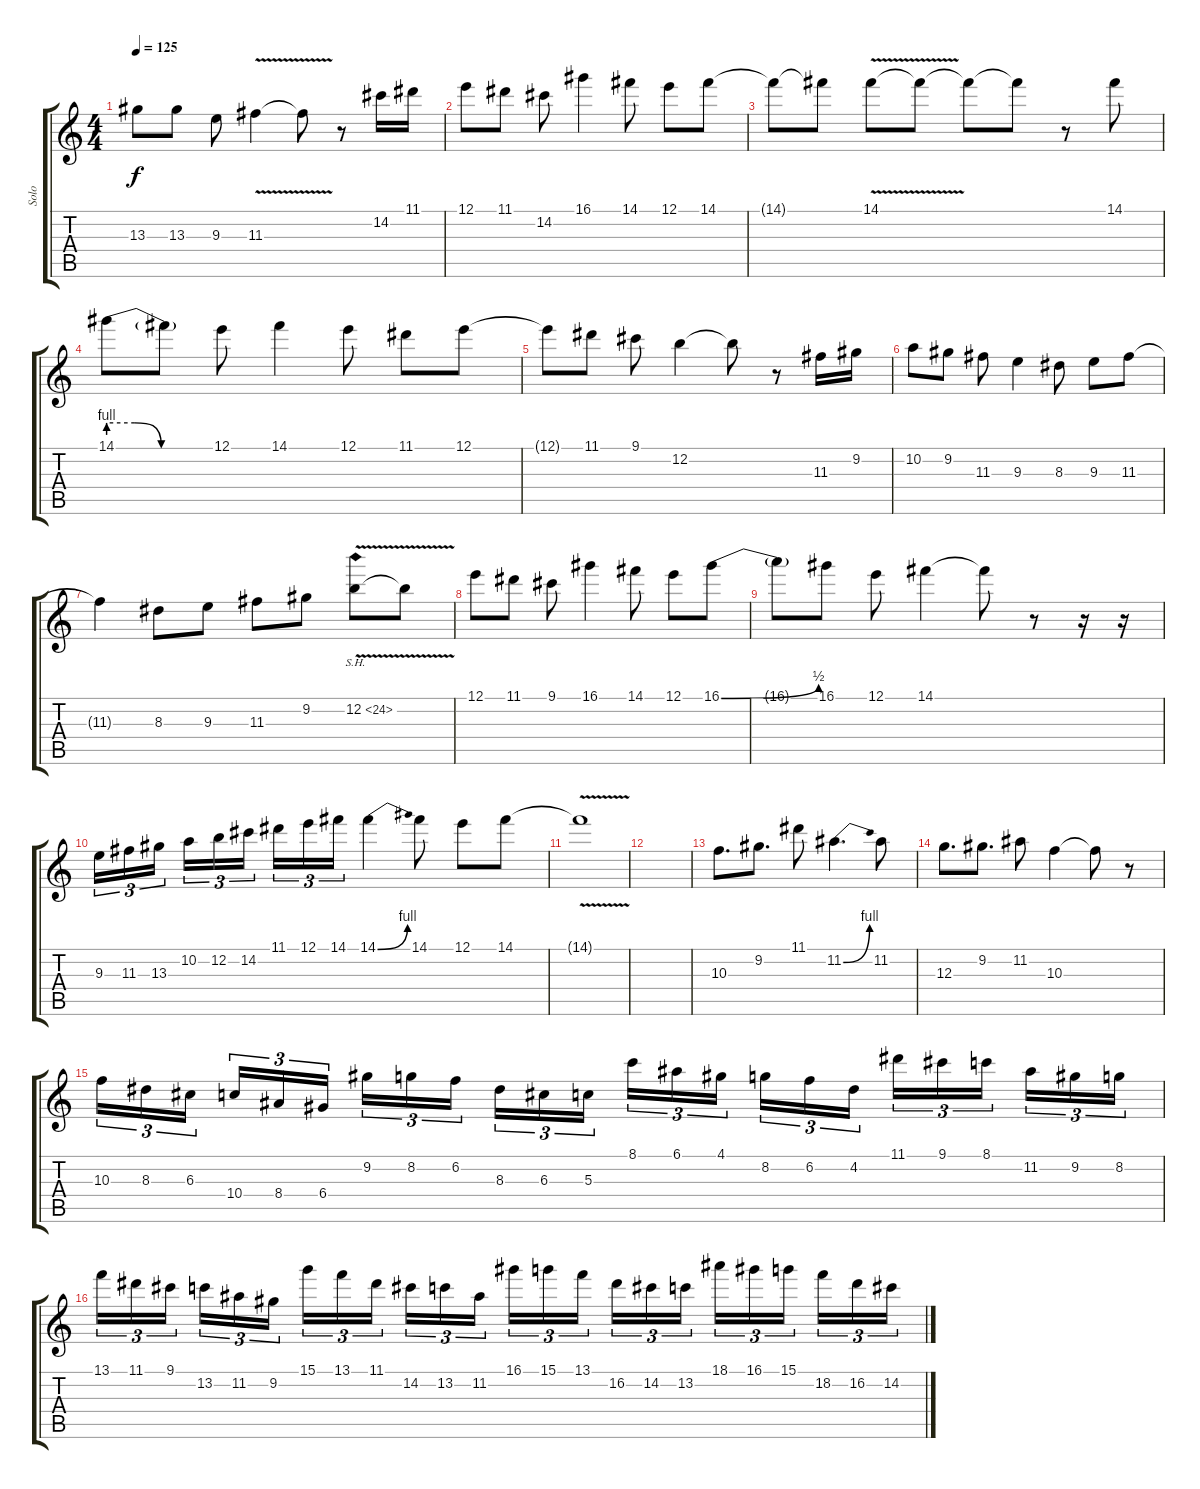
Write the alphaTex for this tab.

\track ("Solo" "Solo") {instrument overdrivenguitar}
\staff {score tabs}
\tuning (E4 B3 G3 D3 A2 E2) {hide}
\ts (4 4)
\tempo 125
\clef g2
\ks c
13.3{t}.8{dy f} 13.3.8 9.3.8 11.3{v}.4 11.3{t}.8 r.8 14.2.16 11.1.16 |
12.1.8 11.1.8 14.2.8 16.1.4 14.1.8 12.1.8 14.1.8 |
14.1{t}.8 14.1{t}.8 14.1{v}.8 14.1{t}.8 14.1{t}.8 14.1{t}.8 r.8 14.1.8 |
14.1{be (custom 0 4 15 4 30 0 60 0)}.8 14.1{t}.8 12.1.8 14.1.4 12.1.8 11.1.8 12.1.8 |
12.1{t}.8 11.1.8 9.1.8 12.2.4 12.2{t}.8 r.8 11.3.16 9.2.16 |
10.2.8 9.2.8 11.3.8 9.3.4 8.3.8 9.3.8 11.3.8 |
11.3{t}.4 8.3.8 9.3.8 11.3.8 9.2.8 12.2{sh 12 v}.8 12.2{t}.8 |
12.1.8 11.1.8 9.1.8 16.1.4 14.1.8 12.1.8 16.1{be (bend 0 0 60 2)}.8 |
16.1{t}.8 16.1.8 12.1.8 14.1.4 14.1{t}.8 r.8 r.16 r.16 |
9.3.16{tu (3 2)} 11.3.16{tu (3 2)} 13.3.16{tu (3 2) beam splitsecondary} 10.2.16{tu (3 2)} 12.2.16{tu (3 2)} 14.2.16{tu (3 2)} 11.1.16{tu (3 2)} 12.1.16{tu (3 2)} 14.1.16{tu (3 2)} 14.1{be (bend 0 0 60 4)}.4 14.1.8 12.1.8 14.1.8 |
14.1{v t}.1 |
|
10.3.8{d} 9.2.8{d} 11.1.8 11.2{be (bend 0 0 60 4)}.4{d} 11.2.8 |
12.3.8{d} 9.2.8{d} 11.2.8 10.3.4 10.3{t}.8 r.8 |
10.3.16{tu (3 2)} 8.3.16{tu (3 2)} 6.3.16{tu (3 2) beam splitsecondary} 10.4.16{tu (3 2)} 8.4.16{tu (3 2)} 6.4.16{tu (3 2)} 9.2.16{tu (3 2)} 8.2.16{tu (3 2)} 6.2.16{tu (3 2) beam splitsecondary} 8.3.16{tu (3 2)} 6.3.16{tu (3 2)} 5.3.16{tu (3 2)} 8.1.16{tu (3 2)} 6.1.16{tu (3 2)} 4.1.16{tu (3 2) beam splitsecondary} 8.2.16{tu (3 2)} 6.2.16{tu (3 2)} 4.2.16{tu (3 2)} 11.1.16{tu (3 2)} 9.1.16{tu (3 2)} 8.1.16{tu (3 2) beam splitsecondary} 11.2.16{tu (3 2)} 9.2.16{tu (3 2)} 8.2.16{tu (3 2)} |
13.1.16{tu (3 2)} 11.1.16{tu (3 2)} 9.1.16{tu (3 2) beam splitsecondary} 13.2.16{tu (3 2)} 11.2.16{tu (3 2)} 9.2.16{tu (3 2)} 15.1.16{tu (3 2)} 13.1.16{tu (3 2)} 11.1.16{tu (3 2) beam splitsecondary} 14.2.16{tu (3 2)} 13.2.16{tu (3 2)} 11.2.16{tu (3 2)} 16.1.16{tu (3 2)} 15.1.16{tu (3 2)} 13.1.16{tu (3 2) beam splitsecondary} 16.2.16{tu (3 2)} 14.2.16{tu (3 2)} 13.2.16{tu (3 2)} 18.1.16{tu (3 2)} 16.1.16{tu (3 2)} 15.1.16{tu (3 2) beam splitsecondary} 18.2.16{tu (3 2)} 16.2.16{tu (3 2)} 14.2.16{tu (3 2)}
